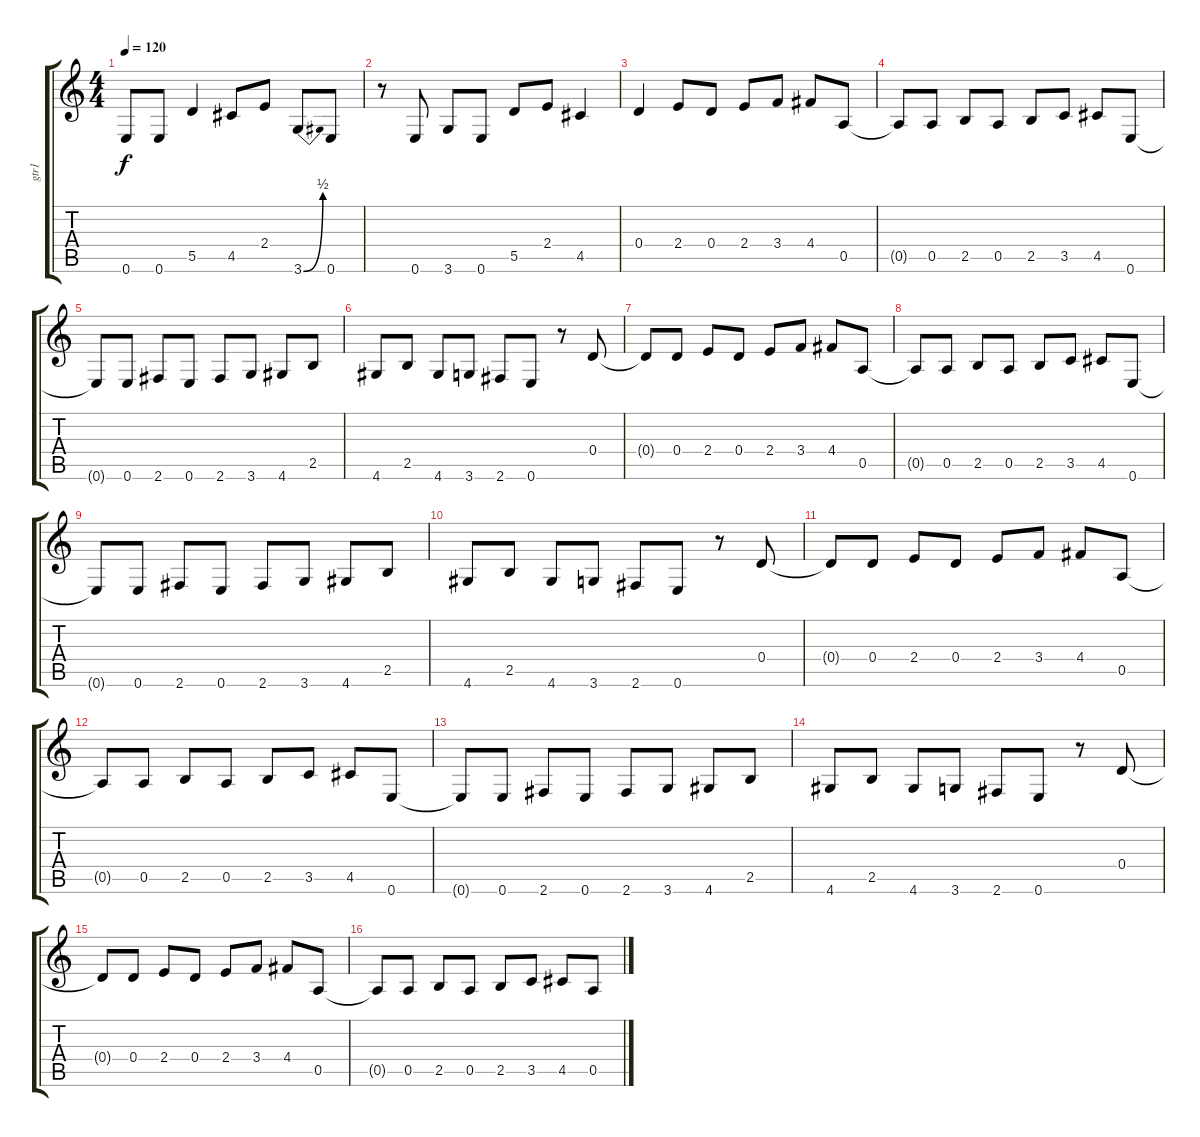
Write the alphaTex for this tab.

\track ("gtr1" "gtr1") {instrument distortionguitar}
\staff {score tabs}
\tuning (E4 B3 G3 D3 A2 E2) {hide}
\ts (4 4)
\tempo 120
\clef g2
\ks c
0.6.8{dy f} 0.6.8 5.5.4 4.5.8 2.4.8 3.6{be (bend 0 0 60 2)}.8 0.6.8 |
r.8 0.6.8 3.6.8 0.6.8 5.5.8 2.4.8 4.5.4 |
0.4.4 2.4.8 0.4.8 2.4.8 3.4.8 4.4.8 0.5.8 |
0.5{t}.8 0.5.8 2.5.8 0.5.8 2.5.8 3.5.8 4.5.8 0.6.8 |
0.6{t}.8 0.6.8 2.6.8 0.6.8 2.6.8 3.6.8 4.6.8 2.5.8 |
4.6.8 2.5.8 4.6.8 3.6.8 2.6.8 0.6.8 r.8 0.4.8 |
0.4{t}.8 0.4.8 2.4.8 0.4.8 2.4.8 3.4.8 4.4.8 0.5.8 |
0.5{t}.8 0.5.8 2.5.8 0.5.8 2.5.8 3.5.8 4.5.8 0.6.8 |
0.6{t}.8 0.6.8 2.6.8 0.6.8 2.6.8 3.6.8 4.6.8 2.5.8 |
4.6.8 2.5.8 4.6.8 3.6.8 2.6.8 0.6.8 r.8 0.4.8 |
0.4{t}.8 0.4.8 2.4.8 0.4.8 2.4.8 3.4.8 4.4.8 0.5.8 |
0.5{t}.8 0.5.8 2.5.8 0.5.8 2.5.8 3.5.8 4.5.8 0.6.8 |
0.6{t}.8 0.6.8 2.6.8 0.6.8 2.6.8 3.6.8 4.6.8 2.5.8 |
4.6.8 2.5.8 4.6.8 3.6.8 2.6.8 0.6.8 r.8 0.4.8 |
0.4{t}.8 0.4.8 2.4.8 0.4.8 2.4.8 3.4.8 4.4.8 0.5.8 |
0.5{t}.8 0.5.8 2.5.8 0.5.8 2.5.8 3.5.8 4.5.8 0.5.8
